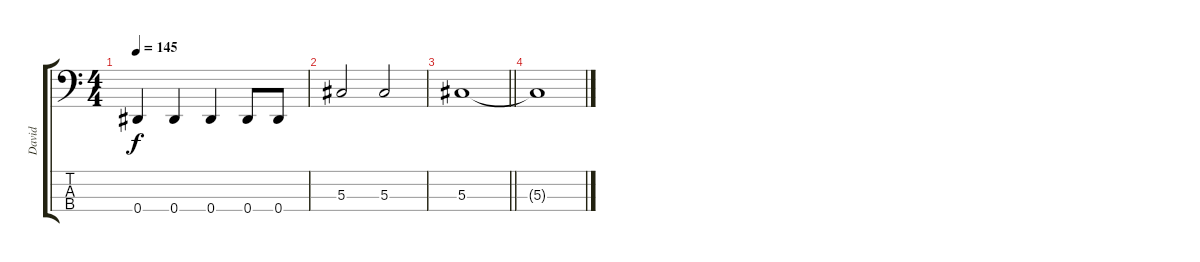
\track ("David" "David") {instrument electricbassfinger}
\staff {score tabs}
\tuning (Gb2 Db2 Ab1 Eb1) {hide}
\ts (4 4)
\tempo 145
\clef f4
\ks c
0.4.4{dy f} 0.4.4 0.4.4 0.4.8 0.4.8 |
5.3.2 5.3.2 |
\barLineRight lightlight
5.3.1 |
5.3{t}.1
